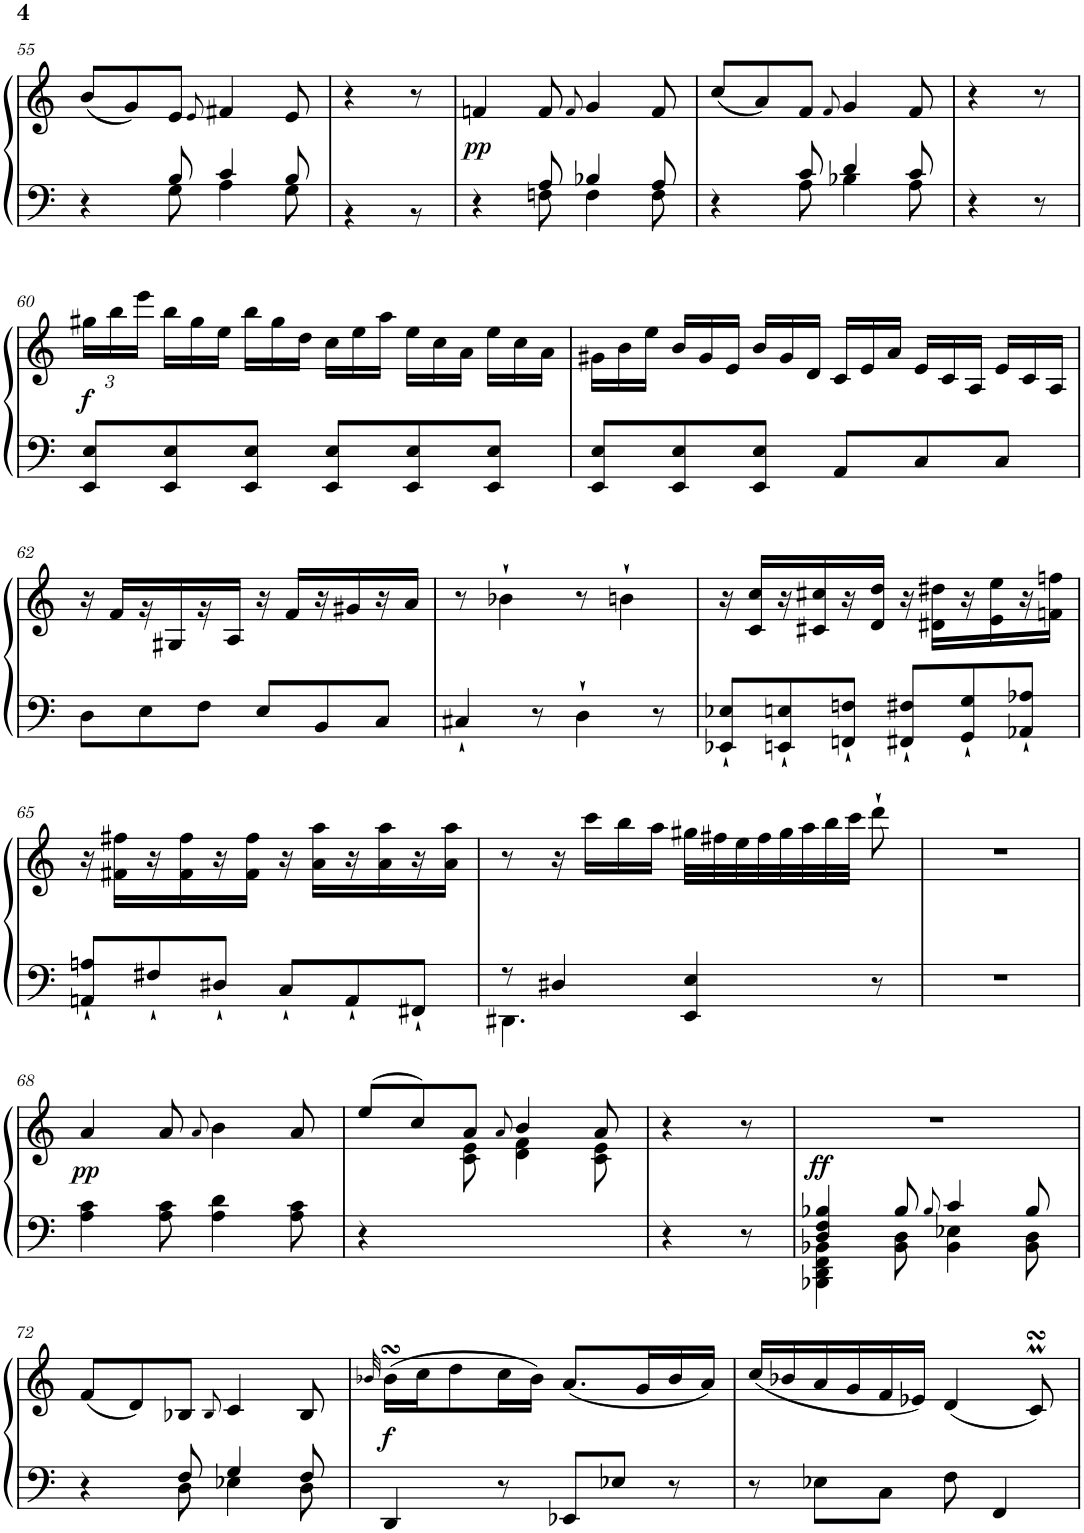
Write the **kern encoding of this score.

**kern	**kern	**dynam
*part1	*part1	*part1
*staff2	*staff1	*staff1/2
*I"Фортепиано	*	*
!!LO:PB:g=z
*clefF4	*clefG2	*
*k[]	*k[]	*
*M6/8	*M6/8	*
=55	=55	=55
*^	*	*
4r	4ryy	(<8b/L	.
.	.	8g/)	.
8B/	8G\	8e/J	.
.	.	8qe/	.
4c/	4A\	4f#X/	.
8B/	8G\	8e/	.
=56	=56	=56	=56
*M3/8	*	*M3/8	*
4.ryy	4r	4r	.
.	8r	8r	.
=57	=57	=57	=57
*M6/8	*	*M6/8	*
!	!	!	!LO:DY:b
4r	4ryy	4fn/	pp
8A/	8Fn\	8f/	.
.	.	8qf/	.
4B-X/	4F\	4g/	.
8A/	8F\	8f/	.
=58	=58	=58	=58
4r	4ryy	(<8cc/L	.
.	.	8a/)	.
8c/	8A\	8f/J	.
.	.	8qf/	.
4d/	4B-X\	4g/	.
8c/	8A\	8f/	.
*v	*v	*	*
=59	=59	=59
*M3/8	*M3/8	*
4r	4r	.
8r	8r	.
!!LO:LB:g=z
=60	=60	=60
*M6/8	*M6/8	*
*	*Xbrackettup	*
!	!	!LO:DY:b
8EE/ 8E/L	24gg#X\LL	f
.	24bb\	.
.	24eee\JJ	.
*	*Xtuplet	*
8EE/ 8E/	24bb\LL	.
.	24gg#\	.
.	24ee\JJ	.
8EE/ 8E/J	24bb\LL	.
.	24gg#\	.
.	24dd\JJ	.
8EE/ 8E/L	24cc\LL	.
.	24ee\	.
.	24aa\JJ	.
8EE/ 8E/	24ee\LL	.
.	24cc\	.
.	24a\JJ	.
8EE/ 8E/J	24ee\LL	.
.	24cc\	.
.	24a\JJ	.
=61	=61	=61
8EE/ 8E/L	24g#X\LL	.
.	24b\	.
.	24ee\JJ	.
8EE/ 8E/	24b/LL	.
.	24g#/	.
.	24e/JJ	.
8EE/ 8E/J	24b/LL	.
.	24g#/	.
.	24d/JJ	.
8AA/L	24c/LL	.
.	24e/	.
.	24a/JJ	.
8C/	24e/LL	.
.	24c/	.
.	24A/JJ	.
8C/J	24e/LL	.
.	24c/	.
.	24A/JJ	.
!!LO:LB:g=z
=62	=62	=62
8D\L	16r	.
.	16f/LL	.
8E\	16r	.
.	16G#X/	.
8F\J	16r	.
.	16A/JJ	.
8E/L	16r	.
.	16f/LL	.
8BB/	16r	.
.	16g#X/	.
8C/J	16r	.
.	16a/JJ	.
=63	=63	=63
4C#X`/	8r	.
.	4b-X`\	.
8r	.	.
4D`\	8r	.
.	4bn`\	.
8r	.	.
=64	=64	=64
8EE-X/` 8E-X/`L	16r	.
.	16c/ 16cc/LL	.
8EEn/` 8En/`	16r	.
.	16c#X/ 16cc#X/	.
8FFn/` 8Fn/`J	16r	.
.	16d/ 16dd/JJ	.
8FF#X/` 8F#X/`L	16r	.
.	16d#X\ 16dd#X\LL	.
8GG/` 8G/`	16r	.
.	16e\ 16ee\	.
8AA-X/` 8A-X/`J	16r	.
.	16fn\ 16ffn\JJ	.
!!LO:LB:g=z
=65	=65	=65
8AAn/` 8An/`L	16r	.
.	16f#X\ 16ff#X\LL	.
8F#X`/	16r	.
.	16f#\ 16ff#\	.
8D#X`/J	16r	.
.	16f#\ 16ff#\JJ	.
8C`/L	16r	.
.	16a\ 16aa\LL	.
8AA`/	16r	.
.	16a\ 16aa\	.
8FF#X`/J	16r	.
.	16a\ 16aa\JJ	.
=66	=66	=66
*^	*	*
8r	4.DD#X\	8r	.
4D#X/	.	16r	.
.	.	16ccc\LL	.
.	.	16bb\	.
.	.	16aa\JJ	.
4EE/ 4E/	4.ryy	32gg#X\LLL	.
.	.	32ff#X\	.
.	.	32ee\	.
.	.	32ff#\	.
.	.	32gg#\	.
.	.	32aa\	.
.	.	32bb\	.
.	.	32ccc\JJJ	.
8r	.	8ddd`\	.
*v	*v	*	*
=67	=67	=67
2.r	2.r	.
!!LO:LB:g=z
=68	=68	=68
!	!	!LO:DY:b
4A\ 4c\	4a/	pp
8A\ 8c\	8a/	.
.	8qa/	.
4A\ 4d\	4b\	.
8A\ 8c\	8a/	.
=69	=69	=69
*	*^	*
4r	(>8ee/L	4ryy	.
.	8cc/)	.	.
8ryy	8a/J	8c\ 8e\	.
.	8qa/	.	.
4ryy	4b/	4d\ 4f\	.
8ryy	8a/	8c\ 8e\	.
*	*v	*v	*
=70	=70	=70
*M3/8	*M3/8	*
4r	4r	.
8r	8r	.
=71	=71	=71
*M6/8	*M6/8	*
*^	*	*
!	!	!	!LO:DY:a=2
4D/ 4F/ 4B-X/	4BBB-X\ 4DD\ 4FF\ 4BB-X\	2.r	ff
8B-/	8BB-\ 8D\	.	.
8qB-/	.	.	.
4c/	4BB-\ 4E-X\	.	.
8B-/	8BB-\ 8D\	.	.
!!LO:LB:g=z
=72	=72	=72	=72
4r	4ryy	(<8f/L	.
.	.	8d/)	.
8F/	8D\	8B-X/J	.
.	.	8qB-/	.
4G/	4E-X\	4c/	.
8F/	8D\	8B-/	.
*v	*v	*	*
=73	=73	=73
.	32qb-X/	.
!	!	!LO:DY:b
4DD/	(>16b-sSSs\LL	f
.	16cc\J	.
.	8dd\	.
8r	16cc\L	.
.	16b-\JJ)	.
8EE-X/L	(<8.a/L	.
8E-X/J	.	.
.	16g/L	.
8r	16b-/	.
.	16a/JJ)	.
=74	=74	=74
8r	(<16cc/LL	.
.	16b-X/	.
8E-X\L	16a/	.
.	16g/	.
8C\J	16f/	.
.	16e-X/JJ)	.
8F\	(<4d/	.
4FF/	.	.
.	8cMsSSs/)	.
=	=	=
*-	*-	*-
